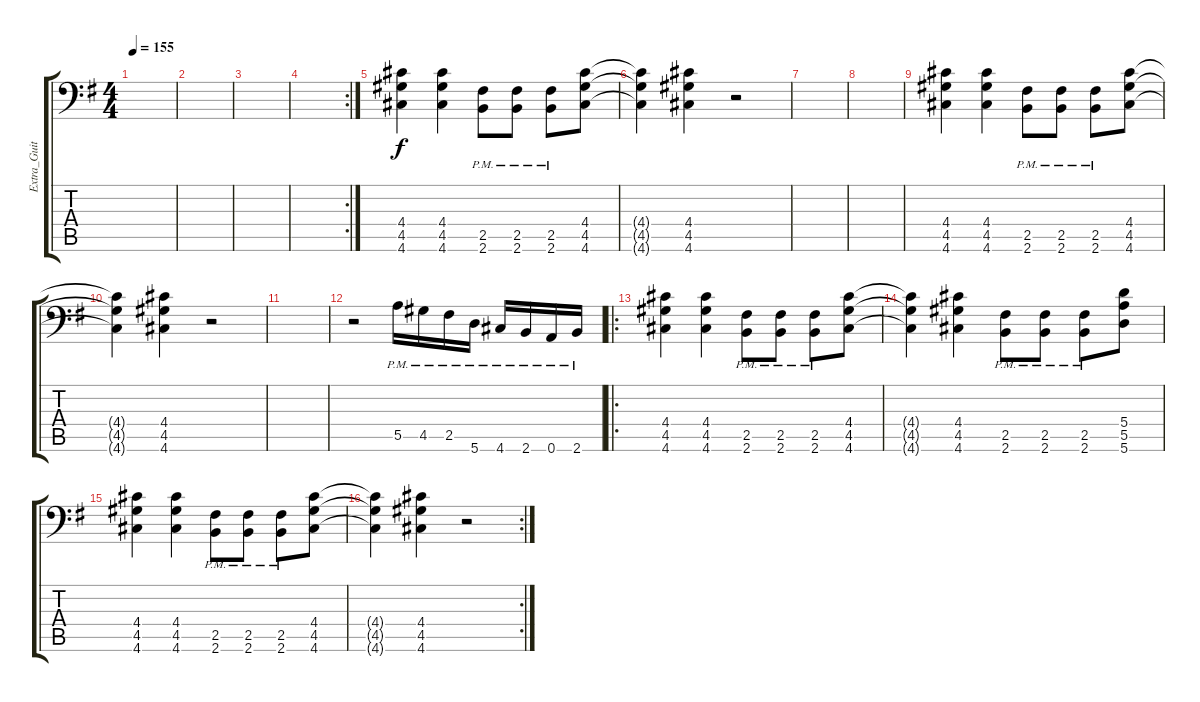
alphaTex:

\track ("Extra_Guitar" "Extra_Guit") {instrument distortionguitar}
\staff {score tabs}
\tuning (B3 Gb3 D3 A2 E2 A1) {hide}
\ts (4 4)
\tempo 155
\clef f4
\ks g
|
|
|
\rc 2
|
(4.4 4.5 4.6).4 (4.4 4.5 4.6).4 (2.5{pm} 2.6{pm}).8 (2.5{pm} 2.6{pm}).8 (2.5{pm} 2.6{pm}).8 (4.4 4.5 4.6).8 |
(4.4{t} 4.5{t} 4.6{t}).4 (4.4 4.5 4.6).4 r.2 |
|
|
(4.4 4.5 4.6).4 (4.4 4.5 4.6).4 (2.5{pm} 2.6{pm}).8 (2.5{pm} 2.6{pm}).8 (2.5{pm} 2.6{pm}).8 (4.4 4.5 4.6).8 |
(4.4{t} 4.5{t} 4.6{t}).4 (4.4 4.5 4.6).4 r.2 |
|
r.2 5.5{pm}.16 4.5{pm}.16 2.5{pm}.16 5.6{pm}.16 4.6{pm}.16 2.6{pm}.16 0.6{pm}.16 2.6{pm}.16 |
\ro
(4.4 4.5 4.6).4 (4.4 4.5 4.6).4 (2.5{pm} 2.6{pm}).8 (2.5{pm} 2.6{pm}).8 (2.5{pm} 2.6{pm}).8 (4.4 4.5 4.6).8 |
(4.4{t} 4.5{t} 4.6{t}).4 (4.4 4.5 4.6).4 (2.5{pm} 2.6{pm}).8 (2.5{pm} 2.6{pm}).8 (2.5{pm} 2.6{pm}).8 (5.4 5.5 5.6).8 |
(4.4 4.5 4.6).4 (4.4 4.5 4.6).4 (2.5{pm} 2.6{pm}).8 (2.5{pm} 2.6{pm}).8 (2.5{pm} 2.6{pm}).8 (4.4 4.5 4.6).8 |
\rc 2
(4.4{t} 4.5{t} 4.6{t}).4 (4.4 4.5 4.6).4 r.2
